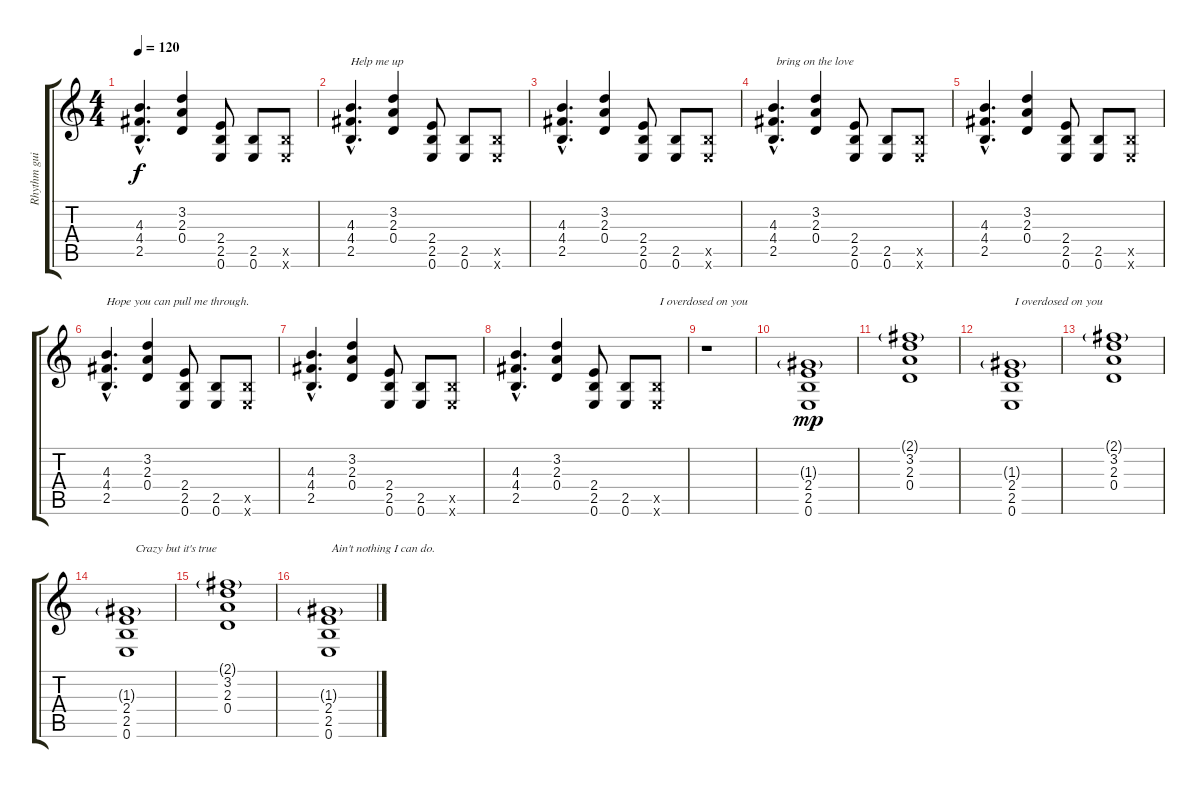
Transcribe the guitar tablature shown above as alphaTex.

\track ("Rhythm guitar" "Rhythm gui") {instrument overdrivenguitar}
\staff {score tabs}
\tuning (E4 B3 G3 D3 A2 E2) {hide}
\ts (4 4)
\tempo 120
\clef g2
\ks c
(4.3{hac} 4.4{hac} 2.5{hac}).4{d dy f} (3.2 2.3 0.4).4 (2.4 2.5 0.6).8 (2.5 0.6).8 (2.5{x} 0.6{x}).8 |
(4.3{hac} 4.4{hac} 2.5{hac}).4{d txt "Help me up"} (3.2 2.3 0.4).4 (2.4 2.5 0.6).8 (2.5 0.6).8 (2.5{x} 0.6{x}).8 |
(4.3{hac} 4.4{hac} 2.5{hac}).4{d} (3.2 2.3 0.4).4 (2.4 2.5 0.6).8 (2.5 0.6).8 (2.5{x} 0.6{x}).8 |
(4.3{hac} 4.4{hac} 2.5{hac}).4{d txt " bring on the love"} (3.2 2.3 0.4).4 (2.4 2.5 0.6).8 (2.5 0.6).8 (2.5{x} 0.6{x}).8 |
(4.3{hac} 4.4{hac} 2.5{hac}).4{d} (3.2 2.3 0.4).4 (2.4 2.5 0.6).8 (2.5 0.6).8 (2.5{x} 0.6{x}).8 |
(4.3{hac} 4.4{hac} 2.5{hac}).4{d txt "Hope you can pull me through."} (3.2 2.3 0.4).4 (2.4 2.5 0.6).8 (2.5 0.6).8 (2.5{x} 0.6{x}).8 |
(4.3{hac} 4.4{hac} 2.5{hac}).4{d} (3.2 2.3 0.4).4 (2.4 2.5 0.6).8 (2.5 0.6).8 (2.5{x} 0.6{x}).8 |
(4.3{hac} 4.4{hac} 2.5{hac}).4{d} (3.2 2.3 0.4).4 (2.4 2.5 0.6).8 (2.5 0.6).8 (2.5{x} 0.6{x}).8{txt " I overdosed on you"} |
r.1 |
(1.3{g} 2.4 2.5 0.6).1{dy mp} |
(2.1{g} 3.2 2.3 0.4).1 |
(1.3{g} 2.4 2.5 0.6).1{txt " I overdosed on you"} |
(2.1{g} 3.2 2.3 0.4).1 |
(1.3{g} 2.4 2.5 0.6).1{txt "   Crazy but it's true"} |
(2.1{g} 3.2 2.3 0.4).1 |
(1.3{g} 2.4 2.5 0.6).1{txt " Ain't nothing I can do.    "}
